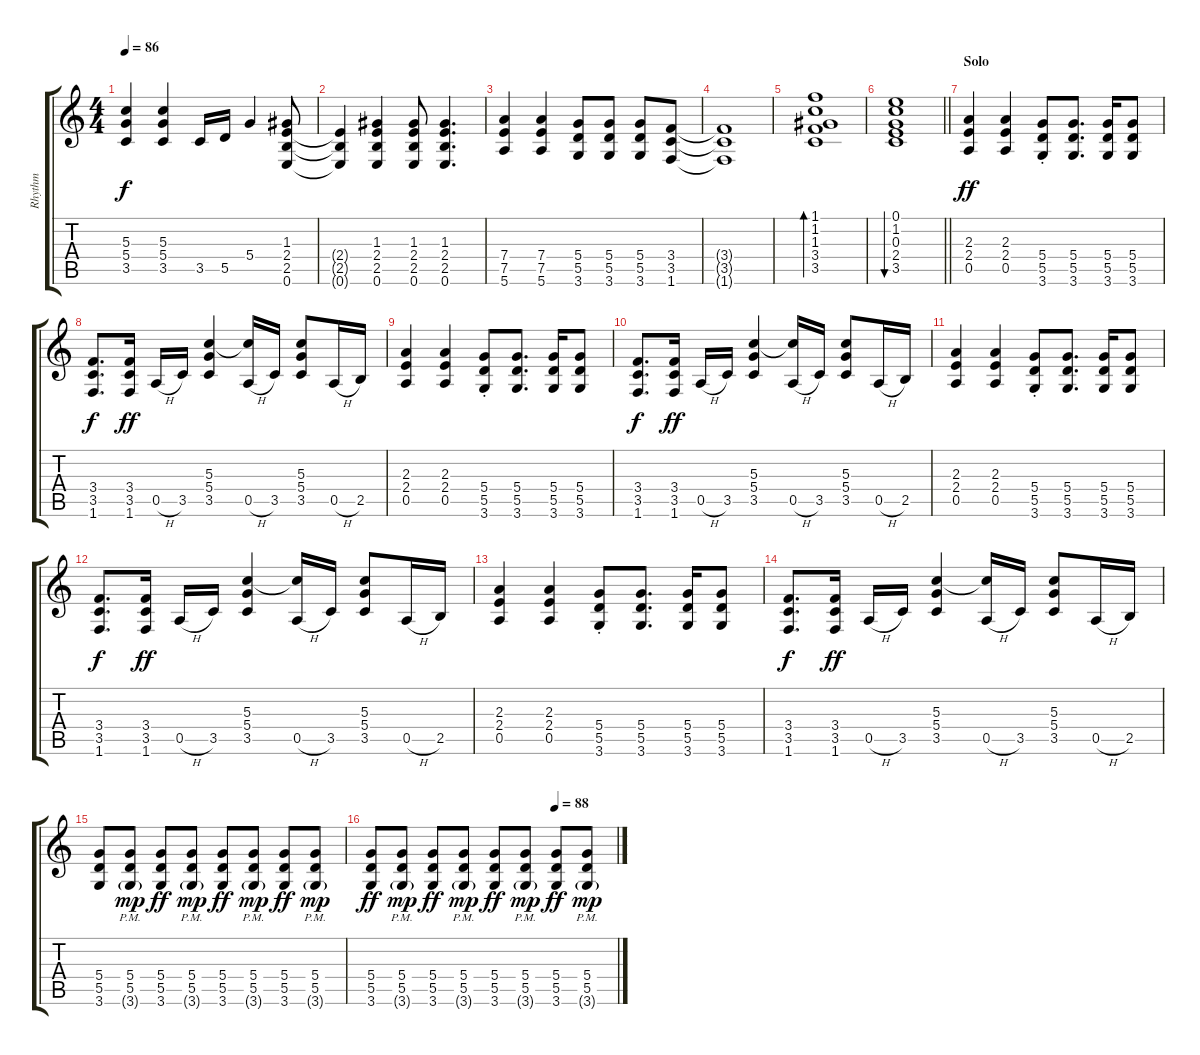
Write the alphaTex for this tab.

\track ("Rhythm" "Rhythm") {instrument distortionguitar}
\staff {score tabs}
\tuning (E4 B3 G3 D3 A2 E2) {hide}
\ts (4 4)
\tempo 86
\clef g2
\ks c
(5.3 5.4 3.5).4{dy f} (5.3 5.4 3.5).4 3.5.16 5.5.16 5.4.4 (1.3 2.4 2.5 0.6).8 |
(2.4{t} 2.5{t} 0.6{t}).4 (1.3 2.4 2.5 0.6).4 (1.3 2.4 2.5 0.6).8 (1.3 2.4 2.5 0.6).4{d} |
(7.4 7.5 5.6).4 (7.4 7.5 5.6).4 (5.4 5.5 3.6).8 (5.4 5.5 3.6).8 (5.4 5.5 3.6).8 (3.4 3.5 1.6).8 |
(3.4{t} 3.5{t} 1.6{t}).1 |
(1.1 1.2 1.3 3.4 3.5).1{bd 240 instrument overdrivenguitar} |
\barLineRight lightlight
(0.1 1.2 0.3 2.4 3.5).1{bu 120} |
\section ("" "Solo")
(2.3 2.4 0.5).4{dy ff instrument distortionguitar} (2.3 2.4 0.5).4 (5.4{st} 5.5{st} 3.6{st}).8 (5.4 5.5 3.6).8{d} (5.4 5.5 3.6).16 (5.4 5.5 3.6).8 |
(3.4 3.5 1.6).8{d dy f} (3.4 3.5 1.6).16{dy ff} 0.5{h}.16 3.5.16 (5.3 5.4 3.5).4 (5.3{t} 0.5{h}).16 3.5.16 (5.3 5.4 3.5).8 0.5{h}.16 2.5.16 |
(2.3 2.4 0.5).4 (2.3 2.4 0.5).4 (5.4{st} 5.5{st} 3.6{st}).8 (5.4 5.5 3.6).8{d} (5.4 5.5 3.6).16 (5.4 5.5 3.6).8 |
(3.4 3.5 1.6).8{d dy f} (3.4 3.5 1.6).16{dy ff} 0.5{h}.16 3.5.16 (5.3 5.4 3.5).4 (5.3{t} 0.5{h}).16 3.5.16 (5.3 5.4 3.5).8 0.5{h}.16 2.5.16 |
(2.3 2.4 0.5).4 (2.3 2.4 0.5).4 (5.4{st} 5.5{st} 3.6{st}).8 (5.4 5.5 3.6).8{d} (5.4 5.5 3.6).16 (5.4 5.5 3.6).8 |
(3.4 3.5 1.6).8{d dy f} (3.4 3.5 1.6).16{dy ff} 0.5{h}.16 3.5.16 (5.3 5.4 3.5).4 (5.3{t} 0.5{h}).16 3.5.16 (5.3 5.4 3.5).8 0.5{h}.16 2.5.16 |
(2.3 2.4 0.5).4 (2.3 2.4 0.5).4 (5.4{st} 5.5{st} 3.6{st}).8 (5.4 5.5 3.6).8{d} (5.4 5.5 3.6).16 (5.4 5.5 3.6).8 |
(3.4 3.5 1.6).8{d dy f} (3.4 3.5 1.6).16{dy ff} 0.5{h}.16 3.5.16 (5.3 5.4 3.5).4 (5.3{t} 0.5{h}).16 3.5.16 (5.3 5.4 3.5).8 0.5{h}.16 2.5.16 |
(5.4 5.5 3.6).8 (5.4{pm} 5.5{pm} 3.6{g}).8{dy mp} (5.4 5.5 3.6).8{dy ff} (5.4{pm} 5.5{pm} 3.6{g}).8{dy mp} (5.4 5.5 3.6).8{dy ff} (5.4{pm} 5.5{pm} 3.6{g}).8{dy mp} (5.4 5.5 3.6).8{dy ff} (5.4{pm} 5.5{pm} 3.6{g}).8{dy mp} |
\tempo (88 0.75)
(5.4 5.5 3.6).8{dy ff} (5.4{pm} 5.5{pm} 3.6{g}).8{dy mp} (5.4 5.5 3.6).8{dy ff} (5.4{pm} 5.5{pm} 3.6{g}).8{dy mp} (5.4 5.5 3.6).8{dy ff} (5.4{pm} 5.5{pm} 3.6{g}).8{dy mp} (5.4 5.5 3.6).8{dy ff} (5.4{pm} 5.5{pm} 3.6{g}).8{dy mp}
